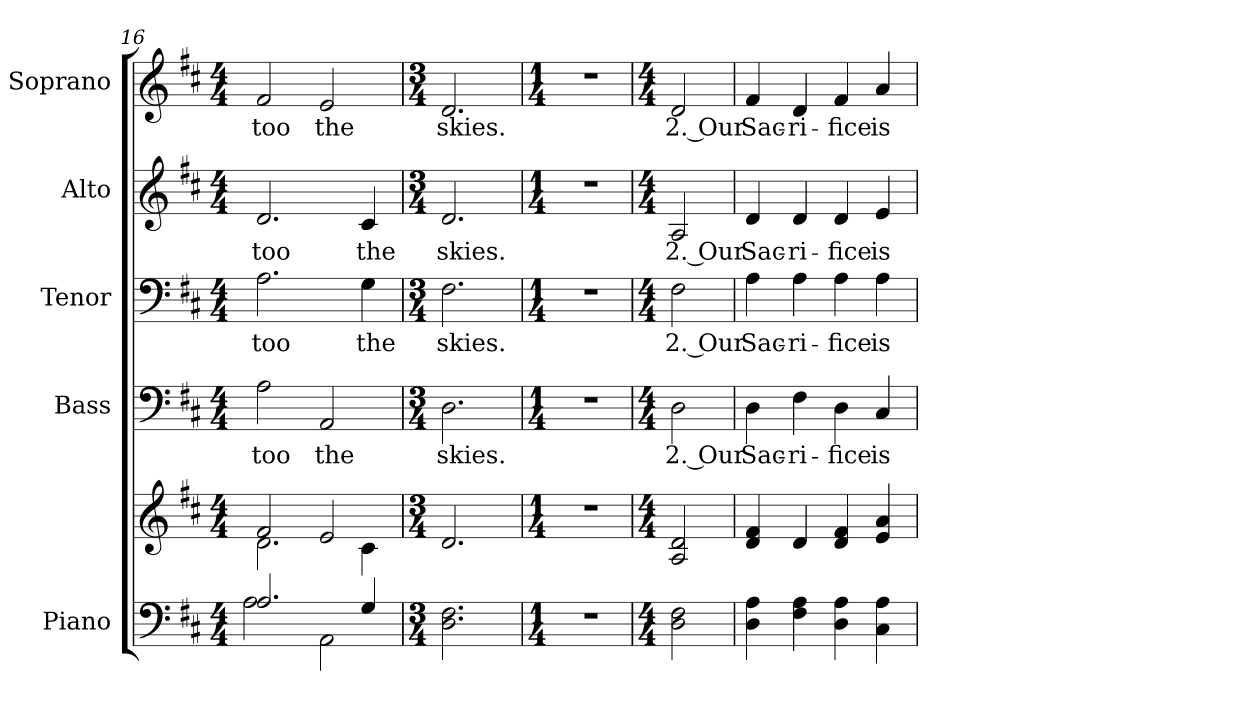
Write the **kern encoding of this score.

**kern	**kern	**kern	**text	**kern	**text	**kern	**text	**kern	**text
*part5	*part5	*part4	*part4	*part3	*part3	*part2	*part2	*part1	*part1
*staff6	*staff5	*staff4	*staff4	*staff3	*staff3	*staff2	*staff2	*staff1	*staff1
*I"Piano	*	*I"Bass	*	*I"Tenor	*	*I"Alto	*	*I"Soprano	*
*I'Pno.	*	*I'B.	*	*I'T.	*	*I'A.	*	*I'S.	*
*clefF4	*clefG2	*clefF4	*	*clefF4	*	*clefG2	*	*clefG2	*
*k[f#c#]	*k[f#c#]	*k[f#c#]	*	*k[f#c#]	*	*k[f#c#]	*	*k[f#c#]	*
*D:	*D:	*D:	*	*D:	*	*D:	*	*D:	*
*M4/4	*M4/4	*M4/4	*	*M4/4	*	*M4/4	*	*M4/4	*
=16	=16	=16	=16	=16	=16	=16	=16	=16	=16
*^	*^	*	*	*	*	*	*	*	*
!	!	!	!	!	!LO:LY:b:color=#000000	!	!	!	!	!	!
!	!	!	!	!	!	!	!LO:LY:b:color=#000000	!	!	!	!
!	!	!	!	!	!	!	!	!	!LO:LY:b:color=#000000	!	!
!	!	!	!	!	!	!	!	!	!	!	!LO:LY:b:color=#000000
2.Ai/	2Ai\	2f#i/	2.di\	2Ai\	too	2.Ai\	too	2.di/	too	2f#i/	too
!	!	!	!	!	!LO:LY:b:color=#000000	!	!	!	!	!	!
!	!	!	!	!	!	!	!	!	!	!	!LO:LY:b:color=#000000
.	2AAi\	2ei/	.	2AAi/	the	.	.	.	.	2ei/	the
!	!	!	!	!	!	!	!LO:LY:b:color=#000000	!	!	!	!
!	!	!	!	!	!	!	!	!	!LO:LY:b:color=#000000	!	!
4Gi/	.	.	4c#i\	.	.	4Gi\	the	4c#i/	the	.	.
*v	*v	*	*	*	*	*	*	*	*	*	*
*	*v	*v	*	*	*	*	*	*	*	*
=17	=17	=17	=17	=17	=17	=17	=17	=17	=17
*M3/4	*M3/4	*M3/4	*	*M3/4	*	*M3/4	*	*M3/4	*
*	*^	*	*	*	*	*	*	*	*
!	!	!	!	!LO:LY:b:color=#000000	!	!	!	!	!	!
*	*v	*v	*	*	*	*	*	*	*	*
*	*^	*	*	*	*	*	*	*	*
!	!	!	!	!	!	!LO:LY:b:color=#000000	!	!	!	!
*	*v	*v	*	*	*	*	*	*	*	*
*	*^	*	*	*	*	*	*	*	*
!	!	!	!	!	!	!	!	!LO:LY:b:color=#000000	!	!
*	*v	*v	*	*	*	*	*	*	*	*
*	*^	*	*	*	*	*	*	*	*
!	!	!	!	!	!	!	!	!	!	!LO:LY:b:color=#000000
*	*v	*v	*	*	*	*	*	*	*	*
2.Di\ 2.F#i	2.di/	2.Di\	skies.	2.F#i\	skies.	2.di/	skies.	2.di/	skies.
!!LO:PB:g=z
=18	=18	=18	=18	=18	=18	=18	=18	=18	=18
*M1/4	*M1/4	*M1/4	*	*M1/4	*	*M1/4	*	*M1/4	*
!LO:N:vis=1	!LO:N:vis=1	!LO:N:vis=1	!	!LO:N:vis=1	!	!LO:N:vis=1	!	!LO:N:vis=1	!
4r	4r	4r	.	4r	.	4r	.	4r	.
=19	=19	=19	=19	=19	=19	=19	=19	=19	=19
*M4/4	*M4/4	*M4/4	*	*M4/4	*	*M4/4	*	*M4/4	*
!	!	!	!LO:LY:b:color=#000000	!	!	!	!	!	!
!	!	!	!	!	!LO:LY:b:color=#000000	!	!	!	!
!	!	!	!	!	!	!	!LO:LY:b:color=#000000	!	!
!	!	!	!	!	!	!	!	!	!LO:LY:b:color=#000000
2Di\ 2F#i	2Ai/ 2di	2Di\	2. Our	2F#i\	2. Our	2Ai/	2. Our	2di/	2. Our
=20	=20	=20	=20	=20	=20	=20	=20	=20	=20
!	!	!	!LO:LY:b:color=#000000	!	!	!	!	!	!
!	!	!	!	!	!LO:LY:b:color=#000000	!	!	!	!
!	!	!	!	!	!	!	!LO:LY:b:color=#000000	!	!
!	!	!	!	!	!	!	!	!	!LO:LY:b:color=#000000
4Di\ 4Ai	4di/ 4f#i	4Di\	Sac-	4Ai\	Sac-	4di/	Sac-	4f#i/	Sac-
!	!	!	!LO:LY:b:color=#000000	!	!	!	!	!	!
!	!	!	!	!	!LO:LY:b:color=#000000	!	!	!	!
!	!	!	!	!	!	!	!LO:LY:b:color=#000000	!	!
!	!	!	!	!	!	!	!	!	!LO:LY:b:color=#000000
4F#i\ 4Ai	4di/	4F#i\	-ri-	4Ai\	-ri-	4di/	-ri-	4di/	-ri-
!	!	!	!LO:LY:b:color=#000000	!	!	!	!	!	!
!	!	!	!	!	!LO:LY:b:color=#000000	!	!	!	!
!	!	!	!	!	!	!	!LO:LY:b:color=#000000	!	!
!	!	!	!	!	!	!	!	!	!LO:LY:b:color=#000000
4Di\ 4Ai	4di/ 4f#i	4Di\	-fice	4Ai\	-fice	4di/	-fice	4f#i/	-fice
!	!	!	!LO:LY:b:color=#000000	!	!	!	!	!	!
!	!	!	!	!	!LO:LY:b:color=#000000	!	!	!	!
!	!	!	!	!	!	!	!LO:LY:b:color=#000000	!	!
!	!	!	!	!	!	!	!	!	!LO:LY:b:color=#000000
4C#i\ 4Ai	4ei/ 4ai	4C#i/	is	4Ai\	is	4ei/	is	4ai/	is
=	=	=	=	=	=	=	=	=	=
*-	*-	*-	*-	*-	*-	*-	*-	*-	*-
